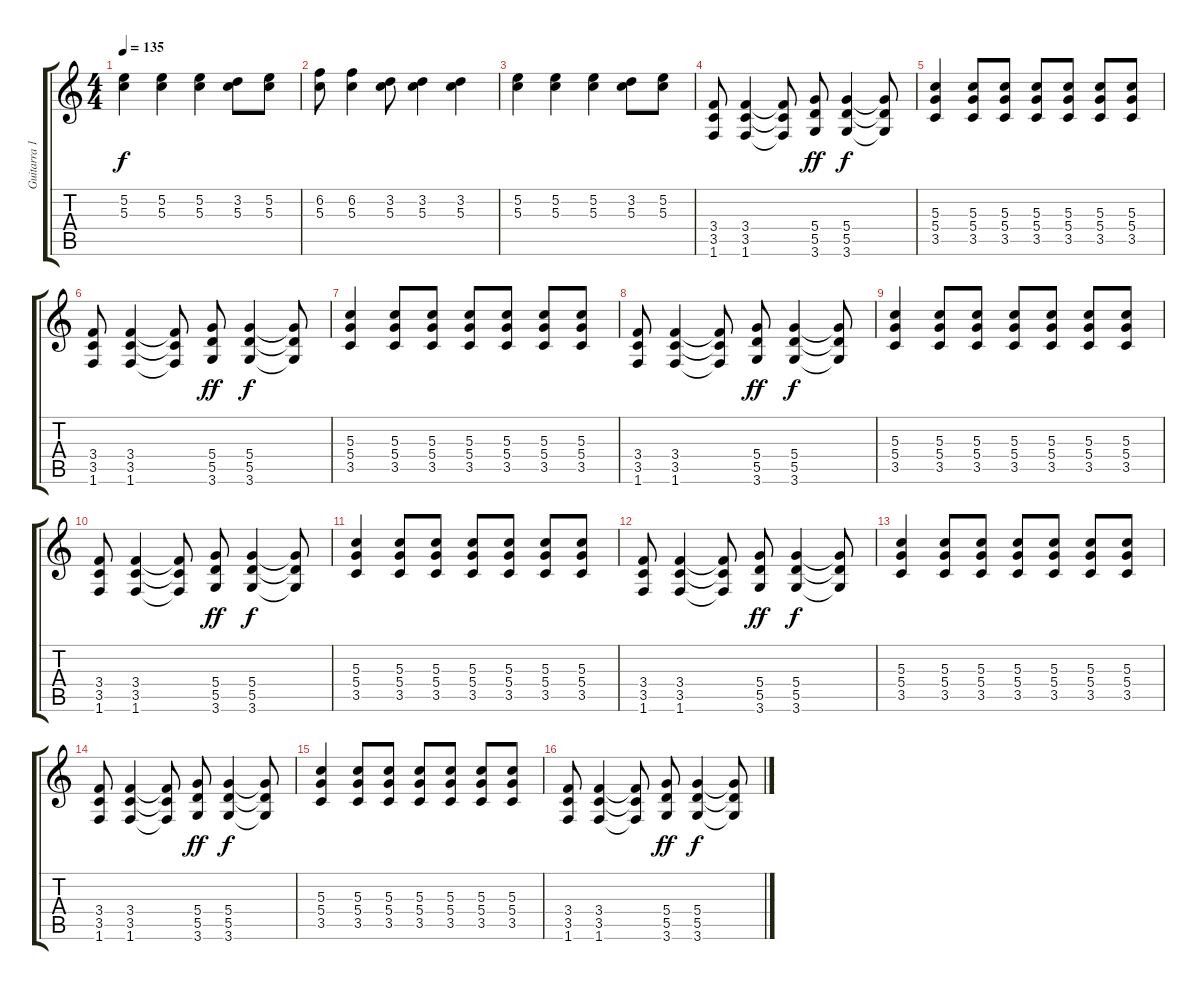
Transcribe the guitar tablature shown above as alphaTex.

\track ("Guitarra 1" "Guitarra 1") {instrument overdrivenguitar}
\staff {score tabs}
\tuning (E4 B3 G3 D3 A2 E2) {hide}
\ts (4 4)
\tempo 135
\clef g2
\ks c
(5.2 5.3).4{dy f} (5.2 5.3).4 (5.2 5.3).4 (3.2 5.3).8 (5.2 5.3).8 |
(6.2 5.3).8 (6.2 5.3).4 (3.2 5.3).8 (3.2 5.3).4 (3.2 5.3).4 |
(5.2 5.3).4 (5.2 5.3).4 (5.2 5.3).4 (3.2 5.3).8 (5.2 5.3).8 |
(3.4 3.5 1.6).8 (3.4 3.5 1.6).4 (3.4{t} 3.5{t} 1.6{t}).8 (5.4 5.5 3.6).8{dy ff} (5.4 5.5 3.6).4{dy f} (5.4{t} 5.5{t} 3.6{t}).8 |
(5.3 5.4 3.5).4 (5.3 5.4 3.5).8 (5.3 5.4 3.5).8 (5.3 5.4 3.5).8 (5.3 5.4 3.5).8 (5.3 5.4 3.5).8 (5.3 5.4 3.5).8 |
(3.4 3.5 1.6).8 (3.4 3.5 1.6).4 (3.4{t} 3.5{t} 1.6{t}).8 (5.4 5.5 3.6).8{dy ff} (5.4 5.5 3.6).4{dy f} (5.4{t} 5.5{t} 3.6{t}).8 |
(5.3 5.4 3.5).4 (5.3 5.4 3.5).8 (5.3 5.4 3.5).8 (5.3 5.4 3.5).8 (5.3 5.4 3.5).8 (5.3 5.4 3.5).8 (5.3 5.4 3.5).8 |
(3.4 3.5 1.6).8 (3.4 3.5 1.6).4 (3.4{t} 3.5{t} 1.6{t}).8 (5.4 5.5 3.6).8{dy ff} (5.4 5.5 3.6).4{dy f} (5.4{t} 5.5{t} 3.6{t}).8 |
(5.3 5.4 3.5).4 (5.3 5.4 3.5).8 (5.3 5.4 3.5).8 (5.3 5.4 3.5).8 (5.3 5.4 3.5).8 (5.3 5.4 3.5).8 (5.3 5.4 3.5).8 |
(3.4 3.5 1.6).8 (3.4 3.5 1.6).4 (3.4{t} 3.5{t} 1.6{t}).8 (5.4 5.5 3.6).8{dy ff} (5.4 5.5 3.6).4{dy f} (5.4{t} 5.5{t} 3.6{t}).8 |
(5.3 5.4 3.5).4 (5.3 5.4 3.5).8 (5.3 5.4 3.5).8 (5.3 5.4 3.5).8 (5.3 5.4 3.5).8 (5.3 5.4 3.5).8 (5.3 5.4 3.5).8 |
(3.4 3.5 1.6).8 (3.4 3.5 1.6).4 (3.4{t} 3.5{t} 1.6{t}).8 (5.4 5.5 3.6).8{dy ff} (5.4 5.5 3.6).4{dy f} (5.4{t} 5.5{t} 3.6{t}).8 |
(5.3 5.4 3.5).4 (5.3 5.4 3.5).8 (5.3 5.4 3.5).8 (5.3 5.4 3.5).8 (5.3 5.4 3.5).8 (5.3 5.4 3.5).8 (5.3 5.4 3.5).8 |
(3.4 3.5 1.6).8 (3.4 3.5 1.6).4 (3.4{t} 3.5{t} 1.6{t}).8 (5.4 5.5 3.6).8{dy ff} (5.4 5.5 3.6).4{dy f} (5.4{t} 5.5{t} 3.6{t}).8 |
(5.3 5.4 3.5).4 (5.3 5.4 3.5).8 (5.3 5.4 3.5).8 (5.3 5.4 3.5).8 (5.3 5.4 3.5).8 (5.3 5.4 3.5).8 (5.3 5.4 3.5).8 |
(3.4 3.5 1.6).8 (3.4 3.5 1.6).4 (3.4{t} 3.5{t} 1.6{t}).8 (5.4 5.5 3.6).8{dy ff} (5.4 5.5 3.6).4{dy f} (5.4{t} 5.5{t} 3.6{t}).8
